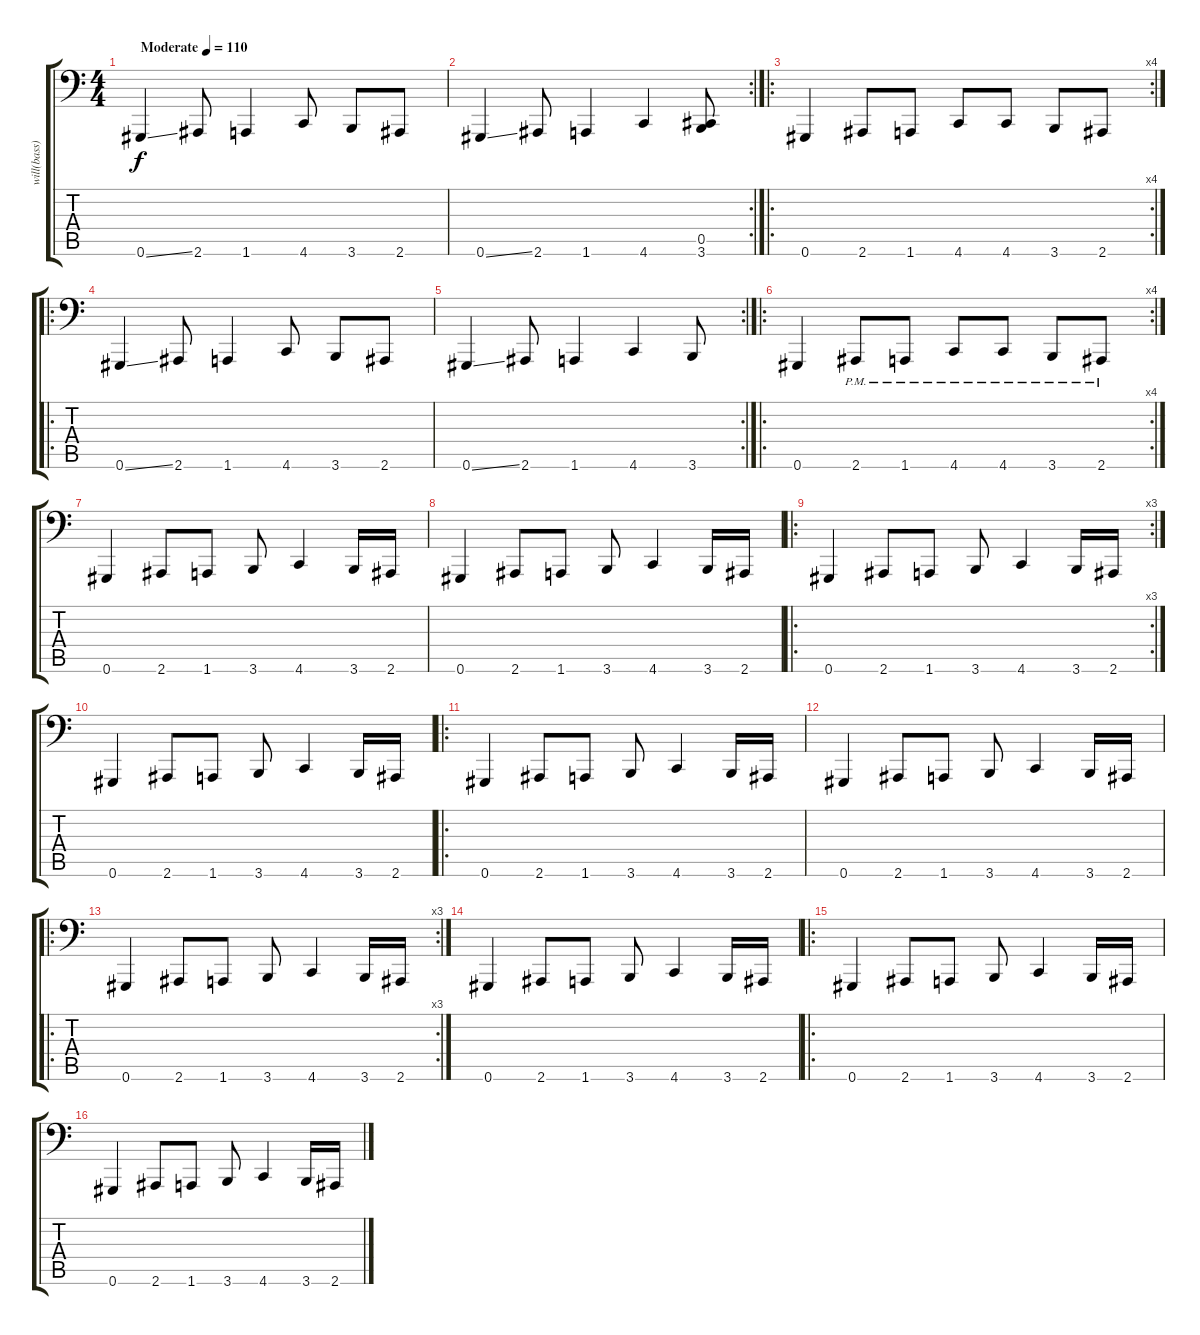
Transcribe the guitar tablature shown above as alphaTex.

\track ("will(bass)" "will(bass)") {instrument electricbassfinger}
\staff {score tabs}
\tuning (A2 E2 B1 Gb1 Db1 Ab0) {hide}
\ts (4 4)
\tempo (110 "Moderate")
\clef f4
\ks c
0.6{ss}.4{dy f instrument electricbassfinger} 2.6.8 1.6.4 4.6.8 3.6.8 2.6.8 |
\rc 2
0.6{ss}.4 2.6.8 1.6.4 4.6.4 (0.5 3.6).8 |
\ro
\rc 4
0.6.4 2.6.8 1.6.8 4.6.8 4.6.8 3.6.8 2.6.8 |
\ro
0.6{ss}.4 2.6.8 1.6.4 4.6.8 3.6.8 2.6.8 |
\rc 2
0.6{ss}.4 2.6.8 1.6.4 4.6.4 3.6.8 |
\ro
\rc 4
0.6.4 2.6{pm}.8 1.6{pm}.8 4.6{pm}.8 4.6{pm}.8 3.6{pm}.8 2.6{pm}.8 |
0.6.4 2.6.8 1.6.8 3.6.8 4.6.4 3.6.16 2.6.16 |
0.6.4 2.6.8 1.6.8 3.6.8 4.6.4 3.6.16 2.6.16 |
\ro
\rc 3
0.6.4 2.6.8 1.6.8 3.6.8 4.6.4 3.6.16 2.6.16 |
0.6.4 2.6.8 1.6.8 3.6.8 4.6.4 3.6.16 2.6.16 |
\ro
0.6.4 2.6.8 1.6.8 3.6.8 4.6.4 3.6.16 2.6.16 |
0.6.4 2.6.8 1.6.8 3.6.8 4.6.4 3.6.16 2.6.16 |
\ro
\rc 3
0.6.4 2.6.8 1.6.8 3.6.8 4.6.4 3.6.16 2.6.16 |
0.6.4 2.6.8 1.6.8 3.6.8 4.6.4 3.6.16 2.6.16 |
\ro
0.6.4 2.6.8 1.6.8 3.6.8 4.6.4 3.6.16 2.6.16 |
0.6.4 2.6.8 1.6.8 3.6.8 4.6.4 3.6.16 2.6.16
